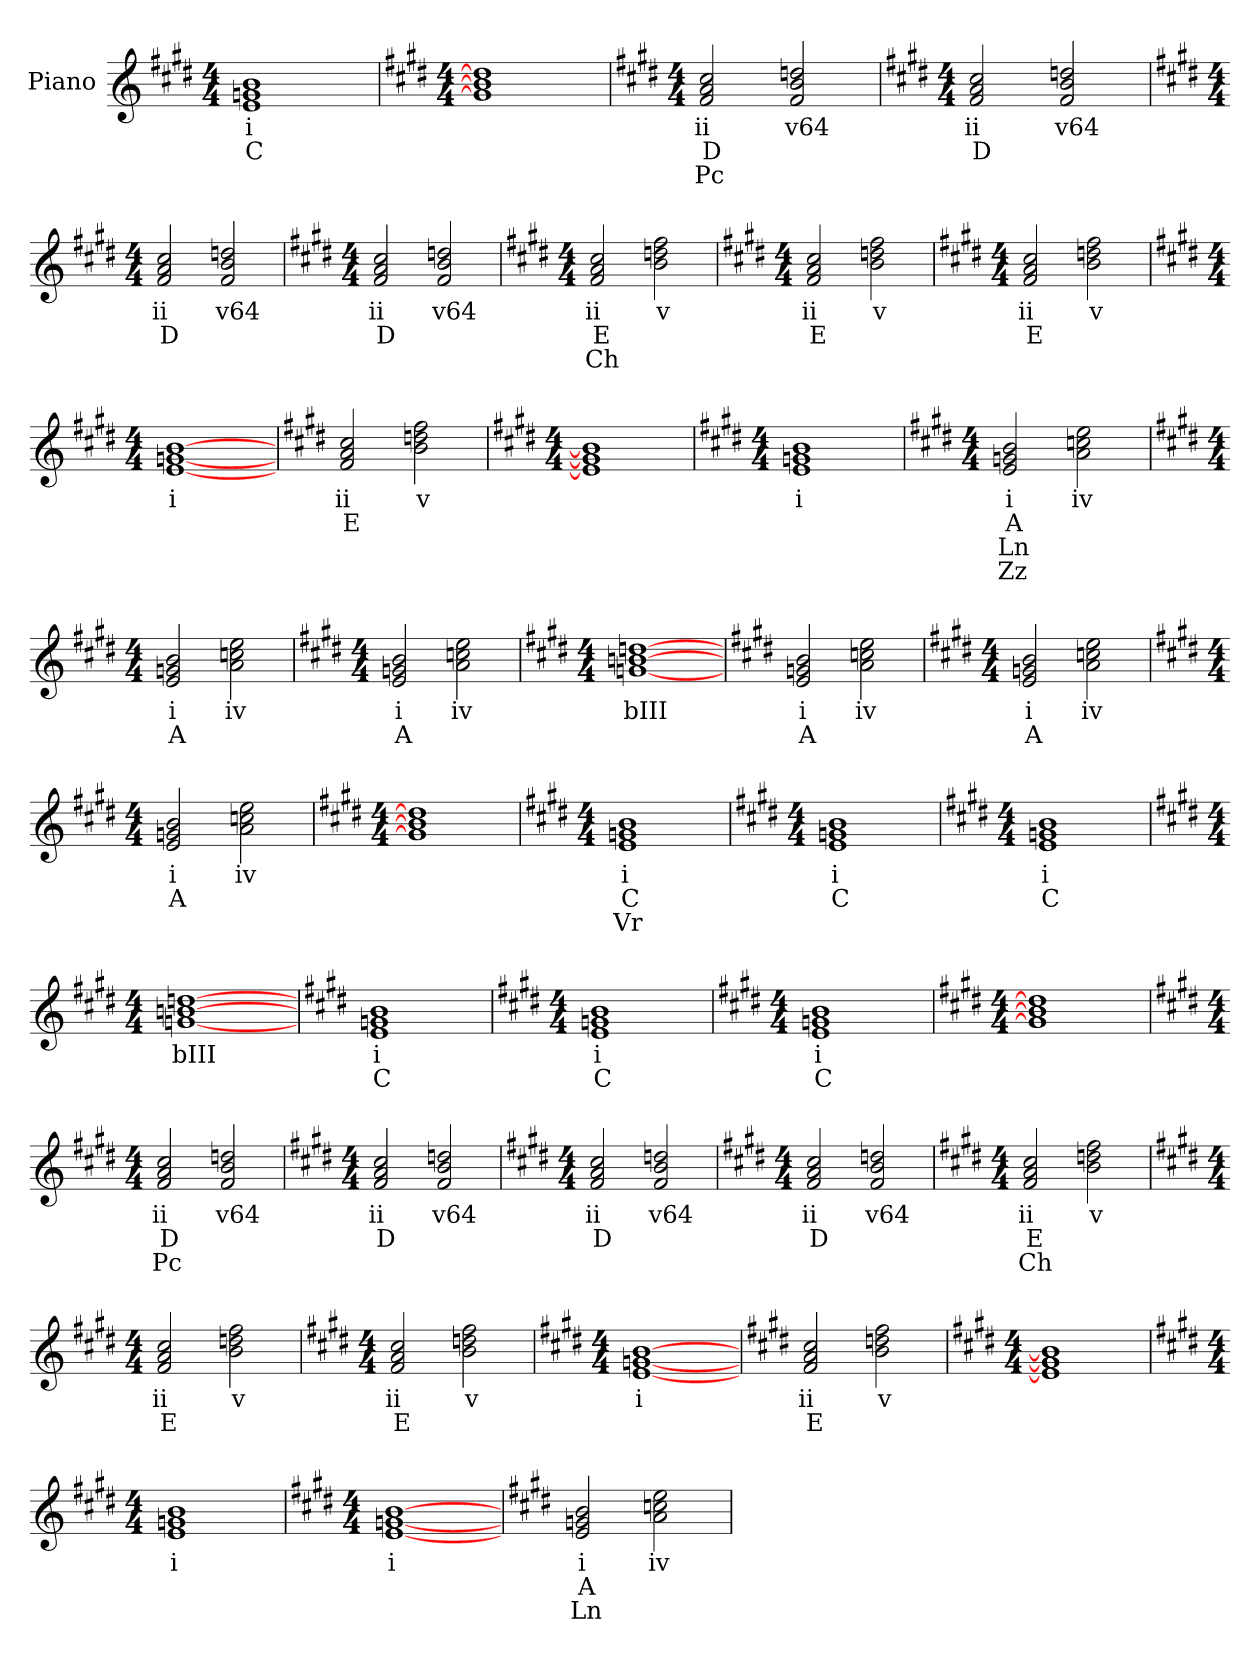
**kern	**text	**text	**text	**text
*part1	*part1	*part1	*part1	*part1
*staff1	*staff1	*staff1	*staff1	*staff1
*I"Piano	*	*	*	*
*I'Pno	*	*	*	*
*k[f#c#g#d#]	*	*	*	*
*E:	*	*	*	*
*M4/4	*	*	*	*
=	=	=	=	=
1e 1gn 1b	i	C	.	.
=	=	=	=	=
*k[f#c#g#d#]	*	*	*	*
*E:	*	*	*	*
*M4/4	*	*	*	*
1gn] 1bn] 1ddn]	.	.	.	.
=	=	=	=	=
*k[f#c#g#d#]	*	*	*	*
*E:	*	*	*	*
*M4/4	*	*	*	*
2f# 2a 2cc#	ii	D	Pc	.
2f# 2b 2ddn	v64	.	.	.
=	=	=	=	=
*k[f#c#g#d#]	*	*	*	*
*E:	*	*	*	*
*M4/4	*	*	*	*
2f# 2a 2cc#	ii	D	.	.
2f# 2b 2ddn	v64	.	.	.
=	=	=	=	=
*k[f#c#g#d#]	*	*	*	*
*E:	*	*	*	*
*M4/4	*	*	*	*
2f# 2a 2cc#	ii	D	.	.
2f# 2b 2ddn	v64	.	.	.
=	=	=	=	=
*k[f#c#g#d#]	*	*	*	*
*E:	*	*	*	*
*M4/4	*	*	*	*
2f# 2a 2cc#	ii	D	.	.
2f# 2b 2ddn	v64	.	.	.
=	=	=	=	=
*k[f#c#g#d#]	*	*	*	*
*E:	*	*	*	*
*M4/4	*	*	*	*
2f# 2a 2cc#	ii	E	Ch	.
2b 2ddn 2ff#	v	.	.	.
=	=	=	=	=
*k[f#c#g#d#]	*	*	*	*
*E:	*	*	*	*
*M4/4	*	*	*	*
2f# 2a 2cc#	ii	E	.	.
2b 2ddn 2ff#	v	.	.	.
=	=	=	=	=
*k[f#c#g#d#]	*	*	*	*
*E:	*	*	*	*
*M4/4	*	*	*	*
2f# 2a 2cc#	ii	E	.	.
2b 2ddn 2ff#	v	.	.	.
=	=	=	=	=
*k[f#c#g#d#]	*	*	*	*
*E:	*	*	*	*
*M4/4	*	*	*	*
[1e [1gn [1b	i	.	.	.
=	=	=	=	=
*k[f#c#g#d#]	*	*	*	*
*E:	*	*	*	*
2f# 2a 2cc#	ii	E	.	.
2b 2ddn 2ff#	v	.	.	.
=	=	=	=	=
*k[f#c#g#d#]	*	*	*	*
*E:	*	*	*	*
*M4/4	*	*	*	*
1e] 1gn] 1b]	.	.	.	.
=	=	=	=	=
*k[f#c#g#d#]	*	*	*	*
*E:	*	*	*	*
*M4/4	*	*	*	*
1e 1gn 1b	i	.	.	.
=	=	=	=	=
*k[f#c#g#d#]	*	*	*	*
*E:	*	*	*	*
*M4/4	*	*	*	*
2e 2gn 2b	i	A	Ln	Zz
2a 2ccn 2ee	iv	.	.	.
=	=	=	=	=
*k[f#c#g#d#]	*	*	*	*
*E:	*	*	*	*
*M4/4	*	*	*	*
2e 2gn 2b	i	A	.	.
2a 2ccn 2ee	iv	.	.	.
=	=	=	=	=
*k[f#c#g#d#]	*	*	*	*
*E:	*	*	*	*
*M4/4	*	*	*	*
2e 2gn 2b	i	A	.	.
2a 2ccn 2ee	iv	.	.	.
=	=	=	=	=
*k[f#c#g#d#]	*	*	*	*
*E:	*	*	*	*
*M4/4	*	*	*	*
[1gn [1bn [1ddn	bIII	.	.	.
=	=	=	=	=
*k[f#c#g#d#]	*	*	*	*
*E:	*	*	*	*
2e 2gn 2b	i	A	.	.
2a 2ccn 2ee	iv	.	.	.
=	=	=	=	=
*k[f#c#g#d#]	*	*	*	*
*E:	*	*	*	*
*M4/4	*	*	*	*
2e 2gn 2b	i	A	.	.
2a 2ccn 2ee	iv	.	.	.
=	=	=	=	=
*k[f#c#g#d#]	*	*	*	*
*E:	*	*	*	*
*M4/4	*	*	*	*
2e 2gn 2b	i	A	.	.
2a 2ccn 2ee	iv	.	.	.
=	=	=	=	=
*k[f#c#g#d#]	*	*	*	*
*E:	*	*	*	*
*M4/4	*	*	*	*
1gn] 1bn] 1ddn]	.	.	.	.
=	=	=	=	=
*k[f#c#g#d#]	*	*	*	*
*E:	*	*	*	*
*M4/4	*	*	*	*
1e 1gn 1b	i	C	Vr	.
=	=	=	=	=
*k[f#c#g#d#]	*	*	*	*
*E:	*	*	*	*
*M4/4	*	*	*	*
1e 1gn 1b	i	C	.	.
=	=	=	=	=
*k[f#c#g#d#]	*	*	*	*
*E:	*	*	*	*
*M4/4	*	*	*	*
1e 1gn 1b	i	C	.	.
=	=	=	=	=
*k[f#c#g#d#]	*	*	*	*
*E:	*	*	*	*
*M4/4	*	*	*	*
[1gn [1bn [1ddn	bIII	.	.	.
=	=	=	=	=
*k[f#c#g#d#]	*	*	*	*
*E:	*	*	*	*
1e 1gn 1b	i	C	.	.
=	=	=	=	=
*k[f#c#g#d#]	*	*	*	*
*E:	*	*	*	*
*M4/4	*	*	*	*
1e 1gn 1b	i	C	.	.
=	=	=	=	=
*k[f#c#g#d#]	*	*	*	*
*E:	*	*	*	*
*M4/4	*	*	*	*
1e 1gn 1b	i	C	.	.
=	=	=	=	=
*k[f#c#g#d#]	*	*	*	*
*E:	*	*	*	*
*M4/4	*	*	*	*
1gn] 1bn] 1ddn]	.	.	.	.
=	=	=	=	=
*k[f#c#g#d#]	*	*	*	*
*E:	*	*	*	*
*M4/4	*	*	*	*
2f# 2a 2cc#	ii	D	Pc	.
2f# 2b 2ddn	v64	.	.	.
=	=	=	=	=
*k[f#c#g#d#]	*	*	*	*
*E:	*	*	*	*
*M4/4	*	*	*	*
2f# 2a 2cc#	ii	D	.	.
2f# 2b 2ddn	v64	.	.	.
=	=	=	=	=
*k[f#c#g#d#]	*	*	*	*
*E:	*	*	*	*
*M4/4	*	*	*	*
2f# 2a 2cc#	ii	D	.	.
2f# 2b 2ddn	v64	.	.	.
=	=	=	=	=
*k[f#c#g#d#]	*	*	*	*
*E:	*	*	*	*
*M4/4	*	*	*	*
2f# 2a 2cc#	ii	D	.	.
2f# 2b 2ddn	v64	.	.	.
=	=	=	=	=
*k[f#c#g#d#]	*	*	*	*
*E:	*	*	*	*
*M4/4	*	*	*	*
2f# 2a 2cc#	ii	E	Ch	.
2b 2ddn 2ff#	v	.	.	.
=	=	=	=	=
*k[f#c#g#d#]	*	*	*	*
*E:	*	*	*	*
*M4/4	*	*	*	*
2f# 2a 2cc#	ii	E	.	.
2b 2ddn 2ff#	v	.	.	.
=	=	=	=	=
*k[f#c#g#d#]	*	*	*	*
*E:	*	*	*	*
*M4/4	*	*	*	*
2f# 2a 2cc#	ii	E	.	.
2b 2ddn 2ff#	v	.	.	.
=	=	=	=	=
*k[f#c#g#d#]	*	*	*	*
*E:	*	*	*	*
*M4/4	*	*	*	*
[1e [1gn [1b	i	.	.	.
=	=	=	=	=
*k[f#c#g#d#]	*	*	*	*
*E:	*	*	*	*
2f# 2a 2cc#	ii	E	.	.
2b 2ddn 2ff#	v	.	.	.
=	=	=	=	=
*k[f#c#g#d#]	*	*	*	*
*E:	*	*	*	*
*M4/4	*	*	*	*
1e] 1gn] 1b]	.	.	.	.
=	=	=	=	=
*k[f#c#g#d#]	*	*	*	*
*E:	*	*	*	*
*M4/4	*	*	*	*
1e 1gn 1b	i	.	.	.
=	=	=	=	=
*k[f#c#g#d#]	*	*	*	*
*E:	*	*	*	*
*M4/4	*	*	*	*
[1e [1gn [1b	i	.	.	.
=	=	=	=	=
*k[f#c#g#d#]	*	*	*	*
*E:	*	*	*	*
2e 2gn 2b	i	A	Ln	.
2a 2ccn 2ee	iv	.	.	.
=	=	=	=	=
*-	*-	*-	*-	*-
